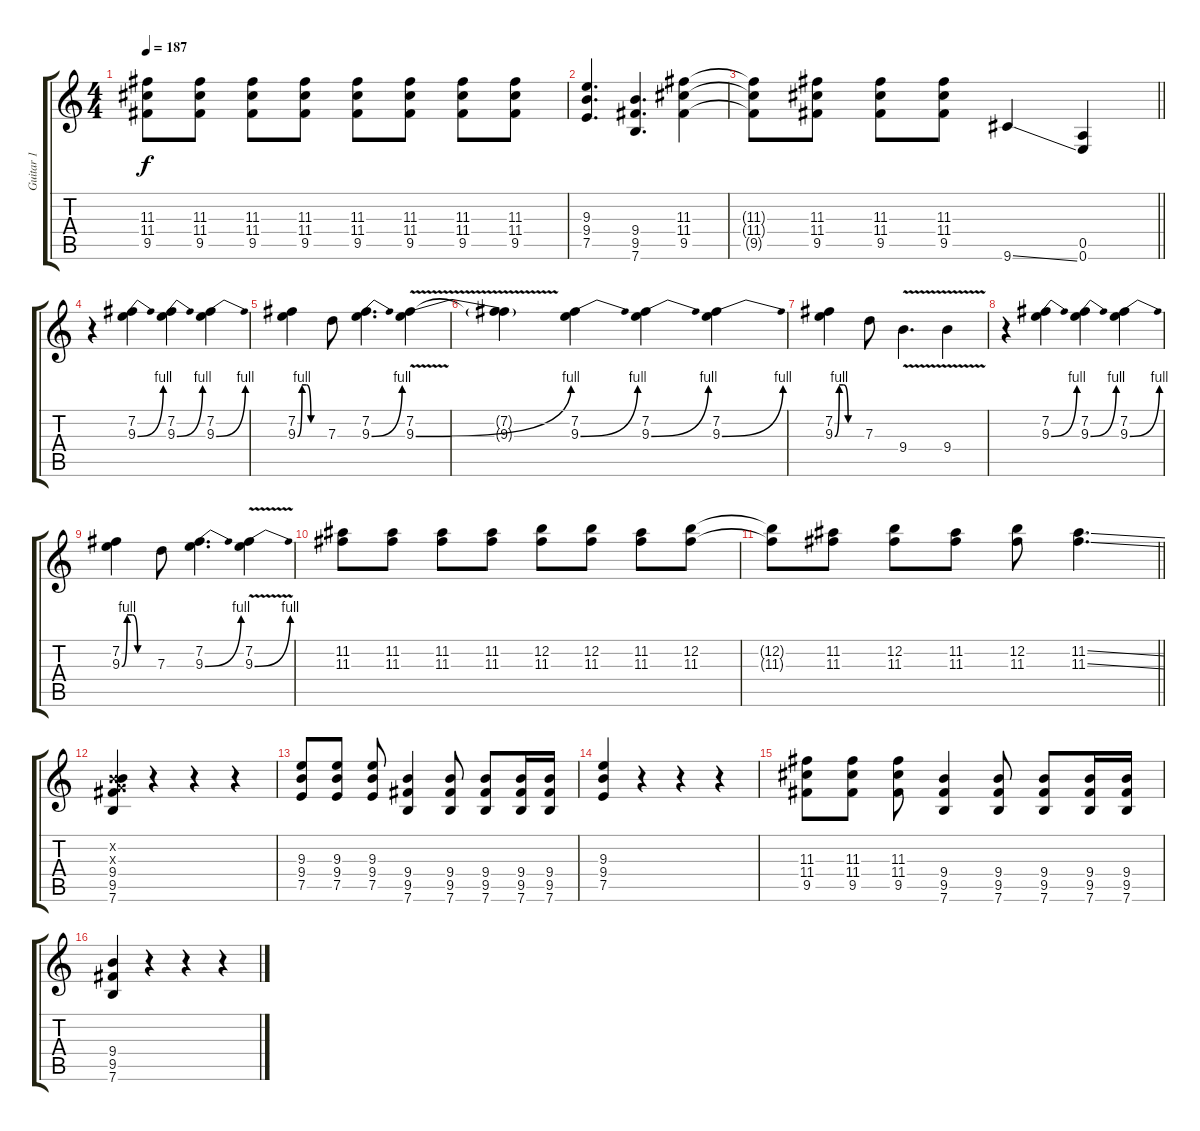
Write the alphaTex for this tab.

\track ("Guitar 1" "Guitar 1") {instrument overdrivenguitar}
\staff {score tabs}
\tuning (E4 B3 G3 D3 A2 E2) {hide}
\ts (4 4)
\tempo 187
\clef g2
\ks c
(11.3{t} 11.4{t} 9.5{t}).8{dy f} (11.3 11.4 9.5).8 (11.3 11.4 9.5).8 (11.3 11.4 9.5).8 (11.3 11.4 9.5).8 (11.3 11.4 9.5).8 (11.3 11.4 9.5).8 (11.3 11.4 9.5).8 |
(9.3 9.4 7.5).4{d} (9.4 9.5 7.6).4{d} (11.3 11.4 9.5).4 |
\barLineRight lightlight
(11.3{t} 11.4{t} 9.5{t}).8 (11.3 11.4 9.5).8 (11.3 11.4 9.5).8 (11.3 11.4 9.5).8 9.6{ss}.4 (0.5 0.6).4 |
r.4 (7.2 9.3{be (bend 0 0 60 4)}).4 (7.2 9.3{be (bend 0 0 60 4)}).4 (7.2 9.3{be (bend 0 0 60 4)}).4 |
(7.2 9.3{be (custom 0 0 10 4 20 4 30 0 60 0)}).4 7.3.8 (7.2 9.3{be (bend 0 0 60 4)}).4{d} (7.2 9.3{be (bend 0 0 60 4) v}).4 |
(7.2{t} 9.3{t}).4 (7.2 9.3{be (bend 0 0 60 4)}).4 (7.2 9.3{be (bend 0 0 60 4)}).4 (7.2 9.3{be (bend 0 0 60 4)}).4 |
(7.2 9.3{be (custom 0 0 10 4 20 4 30 0 60 0)}).4 7.3.8 9.4{v}.4{d} 9.4{v}.4 |
r.4 (7.2 9.3{be (bend 0 0 60 4)}).4 (7.2 9.3{be (bend 0 0 60 4)}).4 (7.2 9.3{be (bend 0 0 60 4)}).4 |
(7.2 9.3{be (custom 0 0 10 4 20 4 30 0 60 0)}).4 7.3.8 (7.2 9.3{be (bend 0 0 60 4)}).4{d} (7.2 9.3{be (bend 0 0 60 4) v}).4 |
(11.2 11.3).8 (11.2 11.3).8 (11.2 11.3).8 (11.2 11.3).8 (12.2 11.3).8 (12.2 11.3).8 (11.2 11.3).8 (12.2 11.3).8 |
\barLineRight lightlight
(12.2{t} 11.3{t}).8 (11.2 11.3).8 (12.2 11.3).8 (11.2 11.3).8 (12.2 11.3).8 (11.2{ss} 11.3{ss}).4{d} |
(0.2{x} 0.3{x} 9.4 9.5 7.6).4 r.4 r.4 r.4 |
(9.3 9.4 7.5).8 (9.3 9.4 7.5).8 (9.3 9.4 7.5).8 (9.4 9.5 7.6).4 (9.4 9.5 7.6).8 (9.4 9.5 7.6).8 (9.4 9.5 7.6).16 (9.4 9.5 7.6).16 |
(9.3 9.4 7.5).4 r.4 r.4 r.4 |
(11.3 11.4 9.5).8 (11.3 11.4 9.5).8 (11.3 11.4 9.5).8 (9.4 9.5 7.6).4 (9.4 9.5 7.6).8 (9.4 9.5 7.6).8 (9.4 9.5 7.6).16 (9.4 9.5 7.6).16 |
(9.4 9.5 7.6).4 r.4 r.4 r.4
